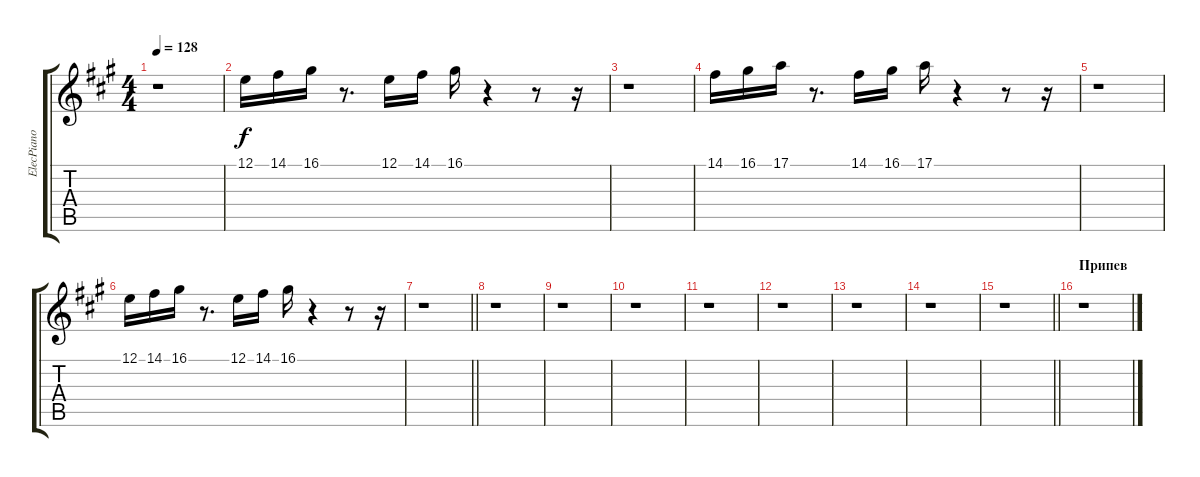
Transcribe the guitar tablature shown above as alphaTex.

\track ("ElecPiano" "ElecPiano") {instrument electricpiano2}
\staff {score tabs}
\tuning (E4 B3 G3 D3 A2 E2) {hide}
\ts (4 4)
\tempo 128
\clef g2
\ks f#minor
r.1{dy f} |
12.1.16 14.1.16 16.1.16 r.8{d} 12.1.16 14.1.16 16.1.16 r.4 r.8 r.16 |
r.1 |
14.1.16 16.1.16 17.1.16 r.8{d} 14.1.16 16.1.16 17.1.16 r.4 r.8 r.16 |
r.1 |
12.1.16 14.1.16 16.1.16 r.8{d} 12.1.16 14.1.16 16.1.16 r.4 r.8 r.16 |
\barLineRight lightlight
r.1 |
r.1 |
r.1 |
r.1 |
r.1 |
r.1 |
r.1 |
r.1 |
\barLineRight lightlight
r.1 |
\section ("" "Припев")
r.1
